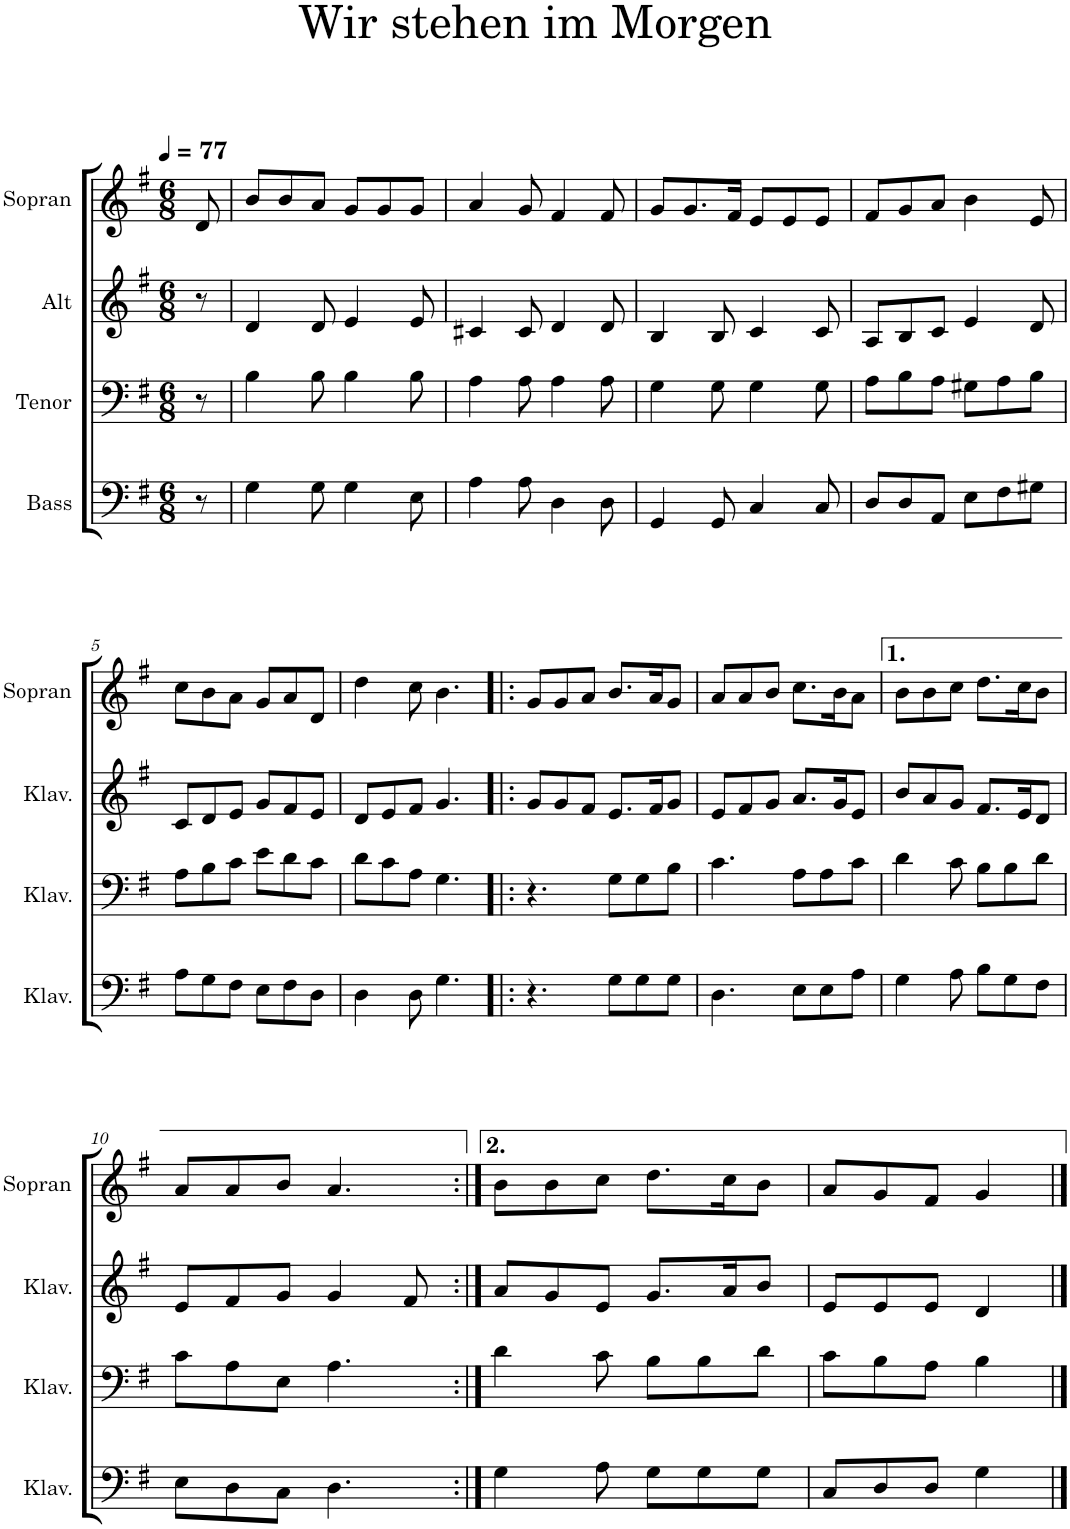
**kern	**kern	**kern	**kern
*part4	*part3	*part2	*part1
*staff4	*staff3	*staff2	*staff1
*I"Bass	*I"Tenor	*I"Alt	*I"Sopran
*	*	*	*I'Sopran
*clefF4	*clefF4	*clefG2	*clefG2
*k[f#]	*k[f#]	*k[f#]	*k[f#]
*M6/8	*M6/8	*M6/8	*M6/8
*MM77	*MM77	*MM77	*MM77
=	=	=	=
8r	8r	8r	8d/
=1	=1	=1	=1
4G\	4B\	4d/	8b/L
.	.	.	8b/
8G\	8B\	8d/	8a/J
4G\	4B\	4e/	8g/L
.	.	.	8g/
8E\	8B\	8e/	8g/J
=2	=2	=2	=2
4A\	4A\	4c#X/	4a/
8A\	8A\	8c#/	8g/
4D\	4A\	4d/	4f#/
8D\	8A\	8d/	8f#/
=3	=3	=3	=3
4GG/	4G\	4B/	8g/L
.	.	.	8.g/
8GG/	8G\	8B/	.
.	.	.	16f#/Jk
4C/	4G\	4c/	8e/L
.	.	.	8e/
8C/	8G\	8c/	8e/J
=4	=4	=4	=4
8D/L	8A\L	8A/L	8f#/L
8D/	8B\	8B/	8g/
8AA/J	8A\J	8c/J	8a/J
8E\L	8G#X\L	4e/	4b\
8F#\	8A\	.	.
8G#X\J	8B\J	8d/	8e/
!!LO:LB:g=z
=5	=5	=5	=5
8A\L	8A\L	8c/L	8cc\L
8G\	8B\	8d/	8b\
8F#\J	8c\J	8e/J	8a\J
8E\L	8e\L	8g/L	8g/L
8F#\	8d\	8f#/	8a/
8D\J	8c\J	8e/J	8d/J
=6	=6	=6	=6
4D\	8d\L	8d/L	4dd\
.	8c\	8e/	.
8D\	8A\J	8f#/J	8cc\
4.G\	4.G\	4.g/	4.b\
=7!|:	=7!|:	=7!|:	=7!|:
4.r	4.r	8g/L	8g/L
.	.	8g/	8g/
.	.	8f#/J	8a/J
8G\L	8G\L	8.e/L	8.b/L
8G\	8G\	.	.
.	.	16f#/K	16a/K
8G\J	8B\J	8g/J	8g/J
=8	=8	=8	=8
4.D\	4.c\	8e/L	8a/L
.	.	8f#/	8a/
.	.	8g/J	8b/J
8E\L	8A\L	8.a/L	8.cc\L
8E\	8A\	.	.
.	.	16g/K	16b\K
8A\J	8c\J	8e/J	8a\J
=9	=9	=9	=9
4G\	4d\	8b/L	8b\L
.	.	8a/	8b\
8A\	8c\	8g/J	8cc\J
8B\L	8B\L	8.f#/L	8.dd\L
8G\	8B\	.	.
.	.	16e/K	16cc\K
8F#\J	8d\J	8d/J	8b\J
!!LO:LB:g=z
=10	=10	=10	=10
8E\L	8c\L	8e/L	8a/L
8D\	8A\	8f#/	8a/
8C\J	8E\J	8g/J	8b/J
4.D\	4.A\	4g/	4.a/
.	.	8f#/	.
=11:|!	=11:|!	=11:|!	=11:|!
4G\	4d\	8a/L	8b\L
.	.	8g/	8b\
8A\	8c\	8e/J	8cc\J
8G\L	8B\L	8.g/L	8.dd\L
8G\	8B\	.	.
.	.	16a/K	16cc\K
8G\J	8d\J	8b/J	8b\J
=12	=12	=12	=12
8C/L	8c\L	8e/L	8a/L
8D/	8B\	8e/	8g/
8D/J	8A\J	8e/J	8f#/J
4G\	4B\	4d/	4g/
==	==	==	==
*-	*-	*-	*-
